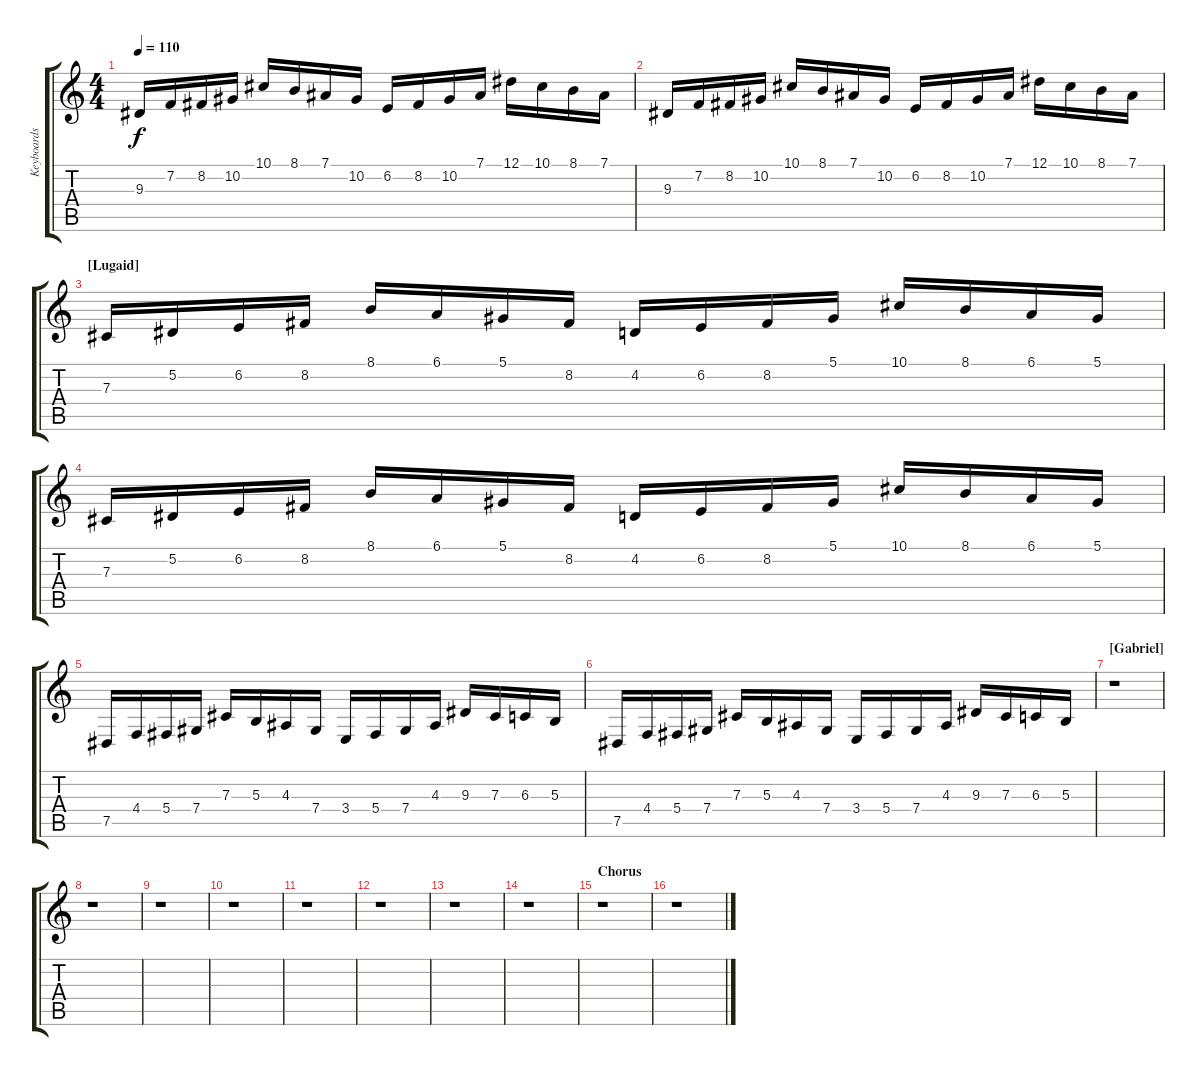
\track ("Keyboards" "Keyboards") {instrument stringensemble1}
\staff {score tabs}
\tuning (Eb4 Bb3 Gb3 Db3 Ab2 Db2) {hide}
\ts (4 4)
\tempo 110
\clef g2
\ks c
9.3.16{dy f} 7.2.16 8.2.16 10.2.16 10.1.16 8.1.16 7.1.16 10.2.16 6.2.16 8.2.16 10.2.16 7.1.16 12.1.16 10.1.16 8.1.16 7.1.16 |
9.3.16 7.2.16 8.2.16 10.2.16 10.1.16 8.1.16 7.1.16 10.2.16 6.2.16 8.2.16 10.2.16 7.1.16 12.1.16 10.1.16 8.1.16 7.1.16 |
\section ("" "[Lugaid]")
7.3.16 5.2.16 6.2.16 8.2.16 8.1.16 6.1.16 5.1.16 8.2.16 4.2.16 6.2.16 8.2.16 5.1.16 10.1.16 8.1.16 6.1.16 5.1.16 |
7.3.16 5.2.16 6.2.16 8.2.16 8.1.16 6.1.16 5.1.16 8.2.16 4.2.16 6.2.16 8.2.16 5.1.16 10.1.16 8.1.16 6.1.16 5.1.16 |
7.5.16 4.4.16 5.4.16 7.4.16 7.3.16 5.3.16 4.3.16 7.4.16 3.4.16 5.4.16 7.4.16 4.3.16 9.3.16 7.3.16 6.3.16 5.3.16 |
7.5.16 4.4.16 5.4.16 7.4.16 7.3.16 5.3.16 4.3.16 7.4.16 3.4.16 5.4.16 7.4.16 4.3.16 9.3.16 7.3.16 6.3.16 5.3.16 |
\section ("" "[Gabriel]")
r.1 |
r.1 |
r.1 |
r.1 |
r.1 |
r.1 |
r.1 |
r.1 |
\section ("" "Chorus")
r.1 |
r.1
